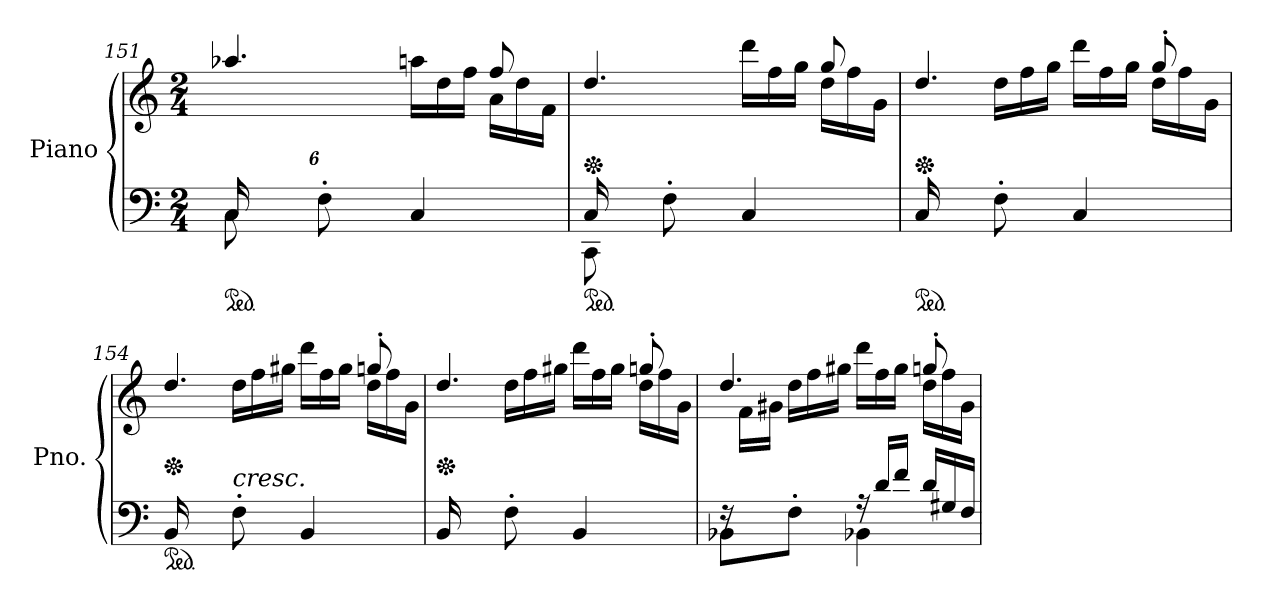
**kern	**kern
*part1	*part1
*staff2	*staff1
*I"Piano	*
*I'Pno.	*
*clefF4	*clefG2
*k[]	*k[]
*M2/4	*M2/4
*ped	*
*Xtuplet	*
=151	=151
*^	*^
24C/LL	8C\	4.aa-X/	24ryy
24%11ryy	.	.	24d\
.	.	.	24f\
*	*	*	*Xtuplet
.	8F'\	.	24a-X\
.	.	.	24dd\
.	.	.	24ff\JJ
.	4C/	.	24aa\LL
.	.	.	24dd\
.	.	.	24ff\JJ
.	.	8ff/	24a-\LL
.	.	.	24dd\
.	.	.	24f\JJ
=152	=152	=152	=152
*ped	*	*	*
*	*	*Xped	*
24C/LL	8CC\	4.dd/	24ryy
24%11ryy	.	.	24f\
.	.	.	24g\
.	8F'\	.	24dd\
.	.	.	24ff\
.	.	.	24gg\JJ
.	4C/	.	24ddd\LL
.	.	.	24ff\
.	.	.	24gg\JJ
.	.	8gg/	24dd\LL
.	.	.	24ff\
.	.	.	24g\JJ
!!LO:LB:g=z	!!
=153	=153	=153	=153
*ped	*	*	*
*	*	*Xped	*
24C/LL	8ryy	4.dd/	24ryy
24%11ryy	.	.	24f\
.	.	.	24g\JJ
.	8F'\	.	24dd\LL
.	.	.	24ff\
.	.	.	24gg\JJ
.	4C/	.	24ddd\LL
.	.	.	24ff\
.	.	.	24gg\JJ
.	.	8gg'/	24dd\LL
.	.	.	24ff\
.	.	.	24g\JJ
=154	=154	=154	=154
*ped	*	*	*
*	*	*Xped	*
24BB/LL	8ryy	4.dd/	24ryy
24%11ryy	.	.	24f\
.	.	.	24g#X\JJ
!	!LO:TX:a:i:t=cresc.	!	!
.	8F'\	.	24dd\LL
.	.	.	24ff\
.	.	.	24gg#X\JJ
.	4BB/	.	24ddd\LL
.	.	.	24ff\
.	.	.	24gg#\JJ
.	.	8gg'/	24dd\LL
.	.	.	24ff\
.	.	.	24g#\JJ
=155	=155	=155	=155
*	*	*Xped	*
24BB/LL	8ryy	4.dd/	24ryy
24%11ryy	.	.	24f\
.	.	.	24g#X\JJ
.	8F'\	.	24dd\LL
.	.	.	24ff\
.	.	.	24gg#X\JJ
.	4BB/	.	24ddd\LL
.	.	.	24ff\
.	.	.	24gg#\JJ
.	.	8gg'/	24dd\LL
.	.	.	24ff\
.	.	.	24g#\JJ
!!LO:PB:g=z	!!
=156	=156	=156	=156
*	*^	*	*
8BB-X\L	24rF	4ryy	4.dd/	24ryy
.	24%11ryy	.	.	24f\LL
.	.	.	.	24g#X\JJ
8F'\J	.	.	.	24dd\LL
.	.	.	.	24ff\
.	.	.	.	24gg#X\JJ
24r	.	4BB-X\	.	24ddd\LL
24d/LL	.	.	.	24ff\
24f/JJ	.	.	.	24gg#\JJ
24d/LL	.	.	8gg'/	24dd\LL
24G#X/	.	.	.	24ff\
24F/JJ	.	.	.	24g#\JJ
*v	*v	*v	*	*
*	*v	*v
=	=
*-	*-
